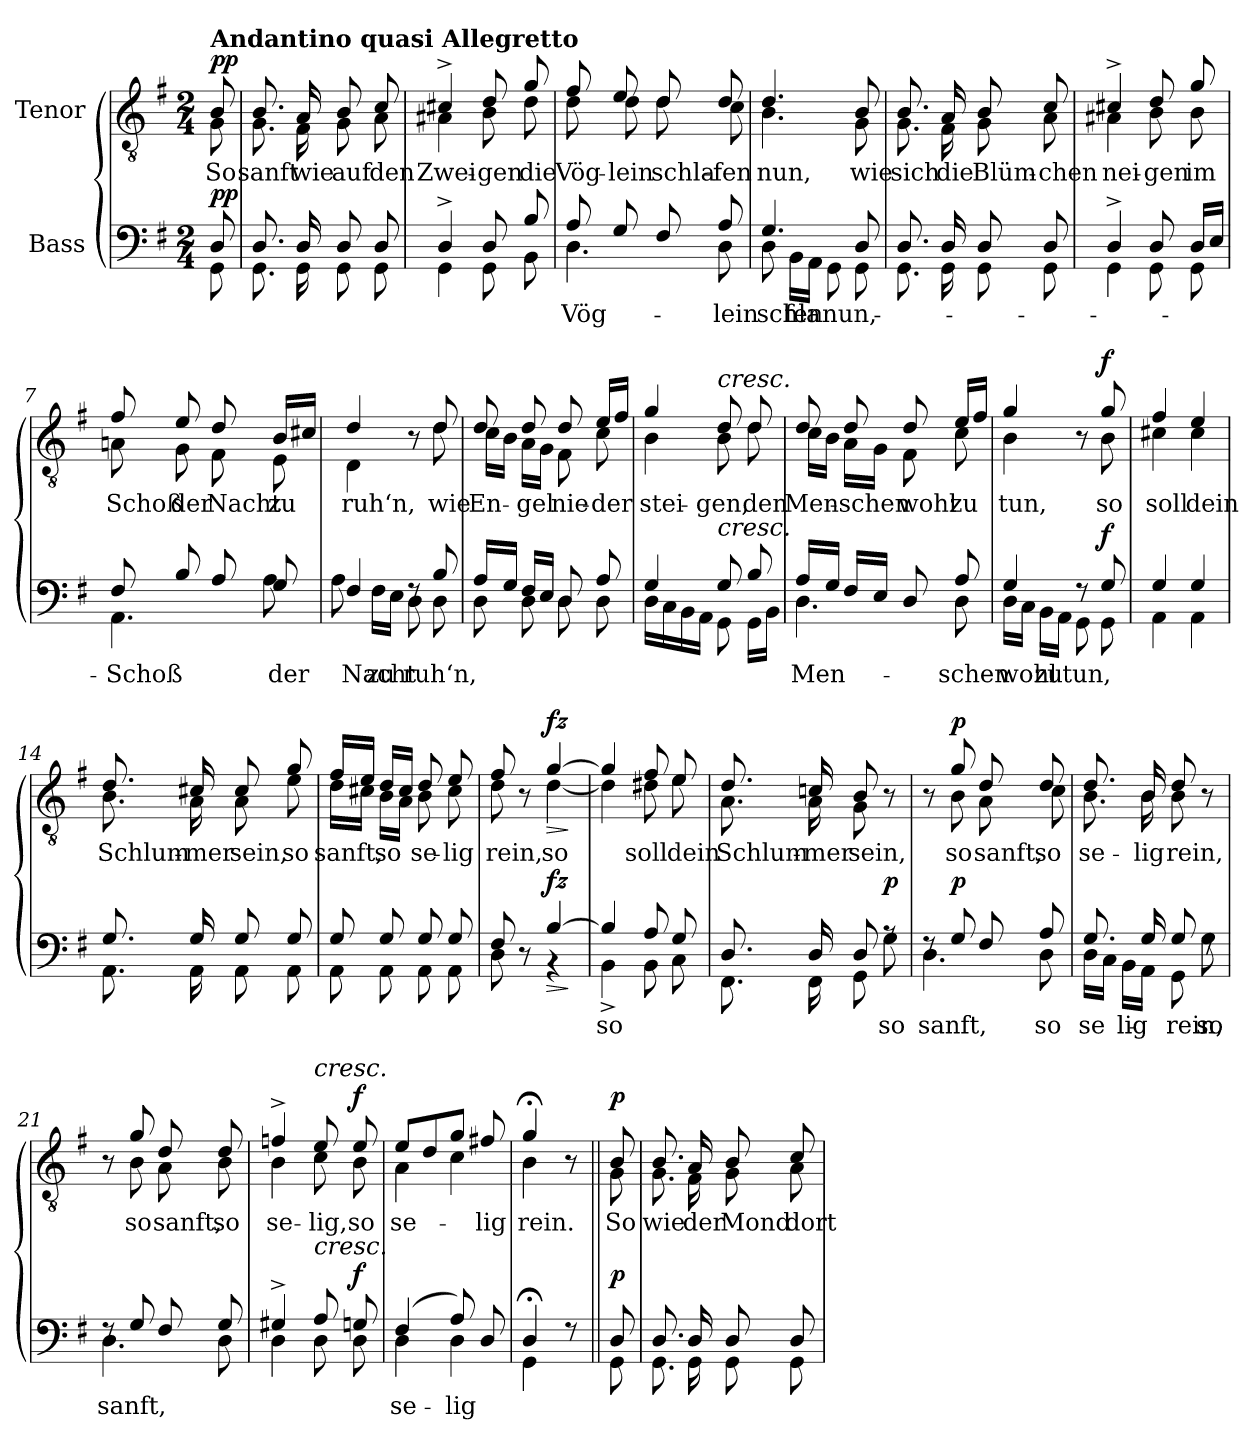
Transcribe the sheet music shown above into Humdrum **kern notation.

**kern	**text	**dynam	**kern	**text	**dynam
*part2	*part2	*part2	*part1	*part1	*part1
*staff2	*staff2	*staff2	*staff1	*staff1	*staff1
*I"Bass	*	*	*I"Tenor	*	*
*clefF4	*	*	*clefGv2	*	*
*k[f#]	*	*	*k[f#]	*	*
*M2/4	*	*	*M2/4	*	*
=	=	=	=	=	=
*^	*	*	*^	*	*
!	!	!	!	!LO:TX:a:B:t=Andantino quasi Allegretto	!	!	!
!	!	!	!LO:DY:a	!	!	!	!LO:DY:a
8D/	8GG\	.	pp	8B/	8G\	So	pp
=1	=1	=1	=1	=1	=1	=1	=1
8.D/	8.GG\	.	.	8.B/	8.G\	sanft	.
16D/	16GG\	.	.	16A/	16F#\	wie	.
8D/	8GG\	.	.	8B/	8G\	auf	.
8D/	8GG\	.	.	8c/	8A\	den	.
=2	=2	=2	=2	=2	=2	=2	=2
4D^/	4GG\	.	.	4c#X^/	4A#X\	Zwei-	.
8D/	8GG\	.	.	8d/	8B\	-gen	.
8B/	8BB\	.	.	8g/	8d\	die	.
=3	=3	=3	=3	=3	=3	=3	=3
8A/	4.D\	Vög-	.	8f#/	8d\	Vög-	.
8G/	.	.	.	8e/	8d\	-lein	.
8F#/	.	.	.	8d/	8d\	schla-	.
8A/	8D\	-lein	.	8d/	8c\	-fen	.
!!LO:LB:g=z	!!
=4	=4	=4	=4	=4	=4	=4	=4
4.G/	8D\	schla-	.	4.d/	4.B\	nun,	.
.	16BB\LL	-fen	.	.	.	.	.
.	16AA\JJ	.	.	.	.	.	.
.	8GG\	nun,	.	.	.	.	.
8D/	8GG\	.	.	8B/	8G\	wie	.
=5	=5	=5	=5	=5	=5	=5	=5
8.D/	8.GG\	.	.	8.B/	8.G\	sich	.
16D/	16GG\	.	.	16A/	16F#\	die	.
8D/	8GG\	.	.	8B/	8G\	Blüm-	.
8D/	8GG\	.	.	8c/	8A\	-chen	.
=6	=6	=6	=6	=6	=6	=6	=6
4D^/	4GG\	.	.	4c#X^/	4A#X\	nei-	.
8D/	8GG\	.	.	8d/	8B\	-gen	.
16D/LL	8GG\	.	.	8g/	8B\	im	.
16E/JJ	.	.	.	.	.	.	.
=7	=7	=7	=7	=7	=7	=7	=7
8F#/	4.AA\	Schoß	.	8f#/	8An\	Schoß	.
8B/	.	.	.	8e/	8G\	der	.
8A/	.	.	.	8d/	8F#\	Nacht	.
8G/	8A\	der	.	16B/LL	8E\	zu	.
.	.	.	.	16c#X/JJ	.	.	.
!!LO:LB:g=z	!!
=8	=8	=8	=8	=8	=8	=8	=8
4F#/	8A\	Nacht	.	4d/	4D\	ruh‘n,	.
.	16F#\LL	zu	.	.	.	.	.
.	16E\JJ	.	.	.	.	.	.
8rF	8D\	ruh‘n,	.	8r	8ryy	.	.
8B/	8D\	.	.	8d/	8d\	wie	.
=9	=9	=9	=9	=9	=9	=9	=9
16A/LL	8D\	.	.	8d/	16c\LL	En-	.
16G/JJ	.	.	.	.	16B\JJ	.	.
16F#/LL	8D\	.	.	8d/	16A\LL	-gel	.
16E/JJ	.	.	.	.	16G\JJ	.	.
8D/	8D\	.	.	8d/	8F#\	nie-	.
8A/	8D\	.	.	16e/LL	8c\	-der	.
.	.	.	.	16f#/JJ	.	.	.
=10	=10	=10	=10	=10	=10	=10	=10
4G/	16D\LL	.	.	4g/	4B\	stei-	.
.	16C\	.	.	.	.	.	.
.	16BB\	.	.	.	.	.	.
.	16AA\JJ	.	.	.	.	.	.
!	!	!	!	!LO:TX:a:i:t=cresc.	!	!	!
!LO:TX:a:i:t=cresc.	!	!	!	!	!	!	!
8G/	8GG\	.	.	8d/	8B\	-gen,	.
8B/	16GG\LL	.	.	8d/	8d\	den	.
.	16BB\JJ	.	.	.	.	.	.
!!LO:LB:g=z	!!
=11	=11	=11	=11	=11	=11	=11	=11
16A/LL	4.D\	Men-	.	8d/	16c\LL	Men-	.
16G/JJ	.	.	.	.	16B\JJ	.	.
16F#/LL	.	.	.	8d/	16A\LL	-schen	.
16E/JJ	.	.	.	.	16G\JJ	.	.
8D/	.	.	.	8d/	8F#\	wohl	.
8A/	8D\	-schen	.	16e/LL	8c\	zu	.
.	.	.	.	16f#/JJ	.	.	.
=12	=12	=12	=12	=12	=12	=12	=12
4G/	16D\LL	wohl	.	4g/	4B\	tun,	.
.	16C\JJ	.	.	.	.	.	.
.	16BB\LL	zu	.	.	.	.	.
.	16AA\JJ	.	.	.	.	.	.
8rF	8GG\	tun,	.	8r	8ryy	.	.
!	!	!	!LO:DY:a	!	!	!	!LO:DY:a
8G/	8GG\	.	f	8g/	8B\	so	f
=13	=13	=13	=13	=13	=13	=13	=13
4G/	4AA\	.	.	4f#/	4c#X\	soll	.
4G/	4AA\	.	.	4e/	4c#\	dein	.
=14	=14	=14	=14	=14	=14	=14	=14
8.G/	8.AA\	.	.	8.d/	8.B\	Schlum-	.
16G/	16AA\	.	.	16c#X/	16A\	-mer	.
8G/	8AA\	.	.	8c#/	8A\	sein,	.
8G/	8AA\	.	.	8g/	8e\	so	.
!!LO:PB:g=z	!!
=15	=15	=15	=15	=15	=15	=15	=15
8G/	8AA\	.	.	16f#/LL	16d\LL	sanft,	.
.	.	.	.	16e/JJ	16c#X\JJ	.	.
8G/	8AA\	.	.	16d/LL	16B\LL	so	.
.	.	.	.	16c#/JJ	16A\JJ	.	.
8G/	8AA\	.	.	8d/	8B\	se-	.
8G/	8AA\	.	.	8e/	8c#\	-lig	.
=16	=16	=16	=16	=16	=16	=16	=16
8F#/	8D\	.	.	8f#/	8d\	rein,	.
8r	8ryy	.	.	8r	8ryy	.	.
!	!	!	!LO:HP:b	!	!	!	!LO:HP:b
!	!	!	!LO:DY:n=1:a	!	!	!	!LO:DY:n=1:a
[4B/	4r	.	> fz	[4g/	[4d\	so	> fz
*v	*v	*	*	*	*	*	*
*	*	*	*v	*v	*	*
.	.	]	.	.	]
=17	=17	=17	=17	=17	=17
*^	*	*	*^	*	*
4B/]	4BB^\	so	.	4g/]	4d\]	.	.
8A/	8BB\	.	.	8f#/	8d#X\	soll	.
8G/	8C\	.	.	8e/	8e\	dein	.
=18	=18	=18	=18	=18	=18	=18	=18
8.D/	8.FF#\	.	.	8.d/	8.A\	Schlum-	.
16D/	16FF#\	.	.	16cn/	16A\	-mer	.
8D/	8GG\	.	.	8B/	8G\	sein,	.
!	!	!	!LO:DY:b	!	!	!	!
8rA	8G\	so	p	8r	8ryy	.	.
!!LO:LB:g=z	!!
=19	=19	=19	=19	=19	=19	=19	=19
8rF	4.D\	sanft,	.	8r	8ryy	.	.
!	!	!	!LO:DY:a	!	!	!	!LO:DY:a
8G/	.	.	p	8g/	8B\	so	p
8F#/	.	.	.	8d/	8A\	sanft,	.
8A/	8D\	so	.	8d/	8c\	so	.
=20	=20	=20	=20	=20	=20	=20	=20
8.G/	16D\LL	se-	.	8.d/	8.B\	se-	.
.	16C\JJ	.	.	.	.	.	.
.	16BB\LL	-lig	.	.	.	.	.
16G/	16AA\JJ	.	.	16B/	16B\	-lig	.
8G/	8GG\	rein,	.	8d/	8B\	rein,	.
8rF	8G\	so	.	8r	8ryy	.	.
=21	=21	=21	=21	=21	=21	=21	=21
8rF	4.D\	sanft,	.	8r	8ryy	.	.
8G/	.	.	.	8g/	8B\	so	.
8F#/	.	.	.	8d/	8A\	sanft,	.
8G/	8D\	.	.	8d/	8B\	so	.
=22	=22	=22	=22	=22	=22	=22	=22
4G#X^/	4D\	.	.	4fn^/	4B\	se-	.
!	!	!	!	!LO:TX:a:i:t=cresc.	!	!	!
!LO:TX:a:i:t=cresc.	!	!	!	!	!	!	!
8A/	8D\	.	.	8e/	8c\	-lig,	.
!	!	!	!LO:DY:a	!	!	!	!LO:DY:a
8Gn/	8D\	.	f	8e/	8B\	so	f
!!LO:LB:g=z	!!
=23	=23	=23	=23	=23	=23	=23	=23
(4F#/	4D\	se-	.	8e/L	4A\	se-	.
.	.	.	.	8d/	.	.	.
8A/)	4D\	-lig	.	8g/J	4c\	.	.
8D/	.	.	.	8f#X/	.	-lig	.
=24	=24	=24	=24	=24	=24	=24	=24
4D;</	4GG\	.	.	4g;</	4B\	rein.	.
8rF	8ryy	.	.	8r	8ryy	.	.
=24X1||	=24X1||	=24X1||	=24X1||	=24X1||	=24X1||	=24X1||	=24X1||
!	!	!	!LO:DY:a	!	!	!	!LO:DY:a
8D/	8GG\	.	p	8B/	8G\	So	p
=25	=25	=25	=25	=25	=25	=25	=25
8.D/	8.GG\	.	.	8.B/	8.G\	wie	.
16D/	16GG\	.	.	16A/	16F#\	der	.
8D/	8GG\	.	.	8B/	8G\	Mond	.
8D/	8GG\	.	.	8c/	8A\	dort	.
*v	*v	*	*	*	*	*	*
*	*	*	*v	*v	*	*
=	=	=	=	=	=
*-	*-	*-	*-	*-	*-
